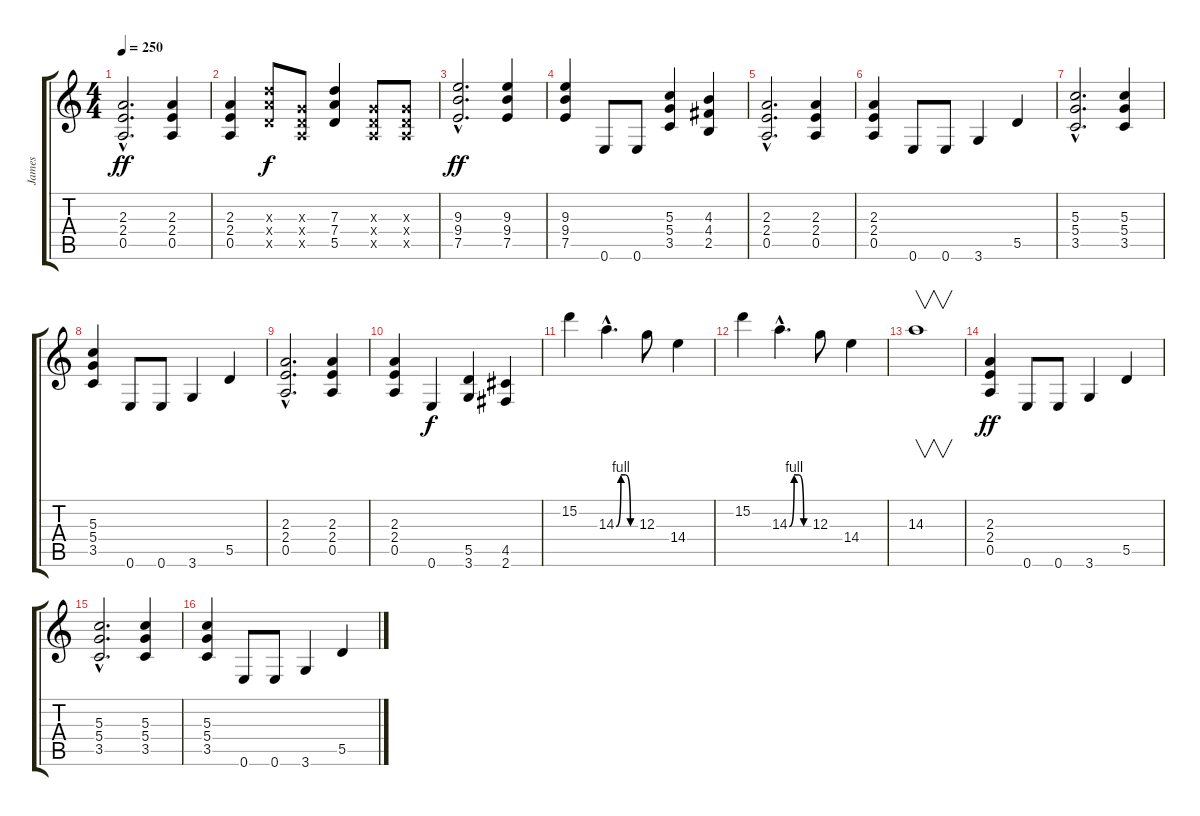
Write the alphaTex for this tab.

\track ("James" "James") {instrument acousticguitarnylon}
\staff {score tabs}
\tuning (E4 B3 G3 D3 A2 E2) {hide}
\ts (4 4)
\tempo 250
\clef g2
\ks c
(2.3{hac} 2.4{hac} 0.5{hac}).2{d dy ff} (2.3 2.4 0.5).4 |
(2.3 2.4 0.5).4 (7.3{x} 7.4{x} 5.5{x}).8{dy f} (0.3{x} 0.4{x} 0.5{x}).8 (7.3 7.4 5.5).4 (0.3{x} 0.4{x} 0.5{x}).8 (0.3{x} 0.4{x} 0.5{x}).8 |
(9.3{hac} 9.4{hac} 7.5{hac}).2{d dy ff} (9.3 9.4 7.5).4 |
(9.3 9.4 7.5).4 0.6.8 0.6.8 (5.3 5.4 3.5).4 (4.3 4.4 2.5).4 |
(2.3{hac} 2.4{hac} 0.5{hac}).2{d} (2.3 2.4 0.5).4 |
(2.3 2.4 0.5).4 0.6.8 0.6.8 3.6.4 5.5.4 |
(5.3{hac} 5.4{hac} 3.5{hac}).2{d} (5.3 5.4 3.5).4 |
(5.3 5.4 3.5).4 0.6.8 0.6.8 3.6.4 5.5.4 |
(2.3{hac} 2.4{hac} 0.5{hac}).2{d} (2.3 2.4 0.5).4 |
(2.3 2.4 0.5).4 0.6.4{dy f} (5.5 3.6).4 (4.5 2.6).4 |
15.2.4 14.3{be (custom 0 0 15 4 30 4 45 0 60 0) hac}.4{d} 12.3.8 14.4.4 |
15.2.4 14.3{be (custom 0 0 15 4 30 4 45 0 60 0) hac}.4{d} 12.3.8 14.4.4 |
14.3.1{v} |
(2.3 2.4 0.5).4{dy ff} 0.6.8 0.6.8 3.6.4 5.5.4 |
(5.3{hac} 5.4{hac} 3.5{hac}).2{d} (5.3 5.4 3.5).4 |
(5.3 5.4 3.5).4 0.6.8 0.6.8 3.6.4 5.5.4
